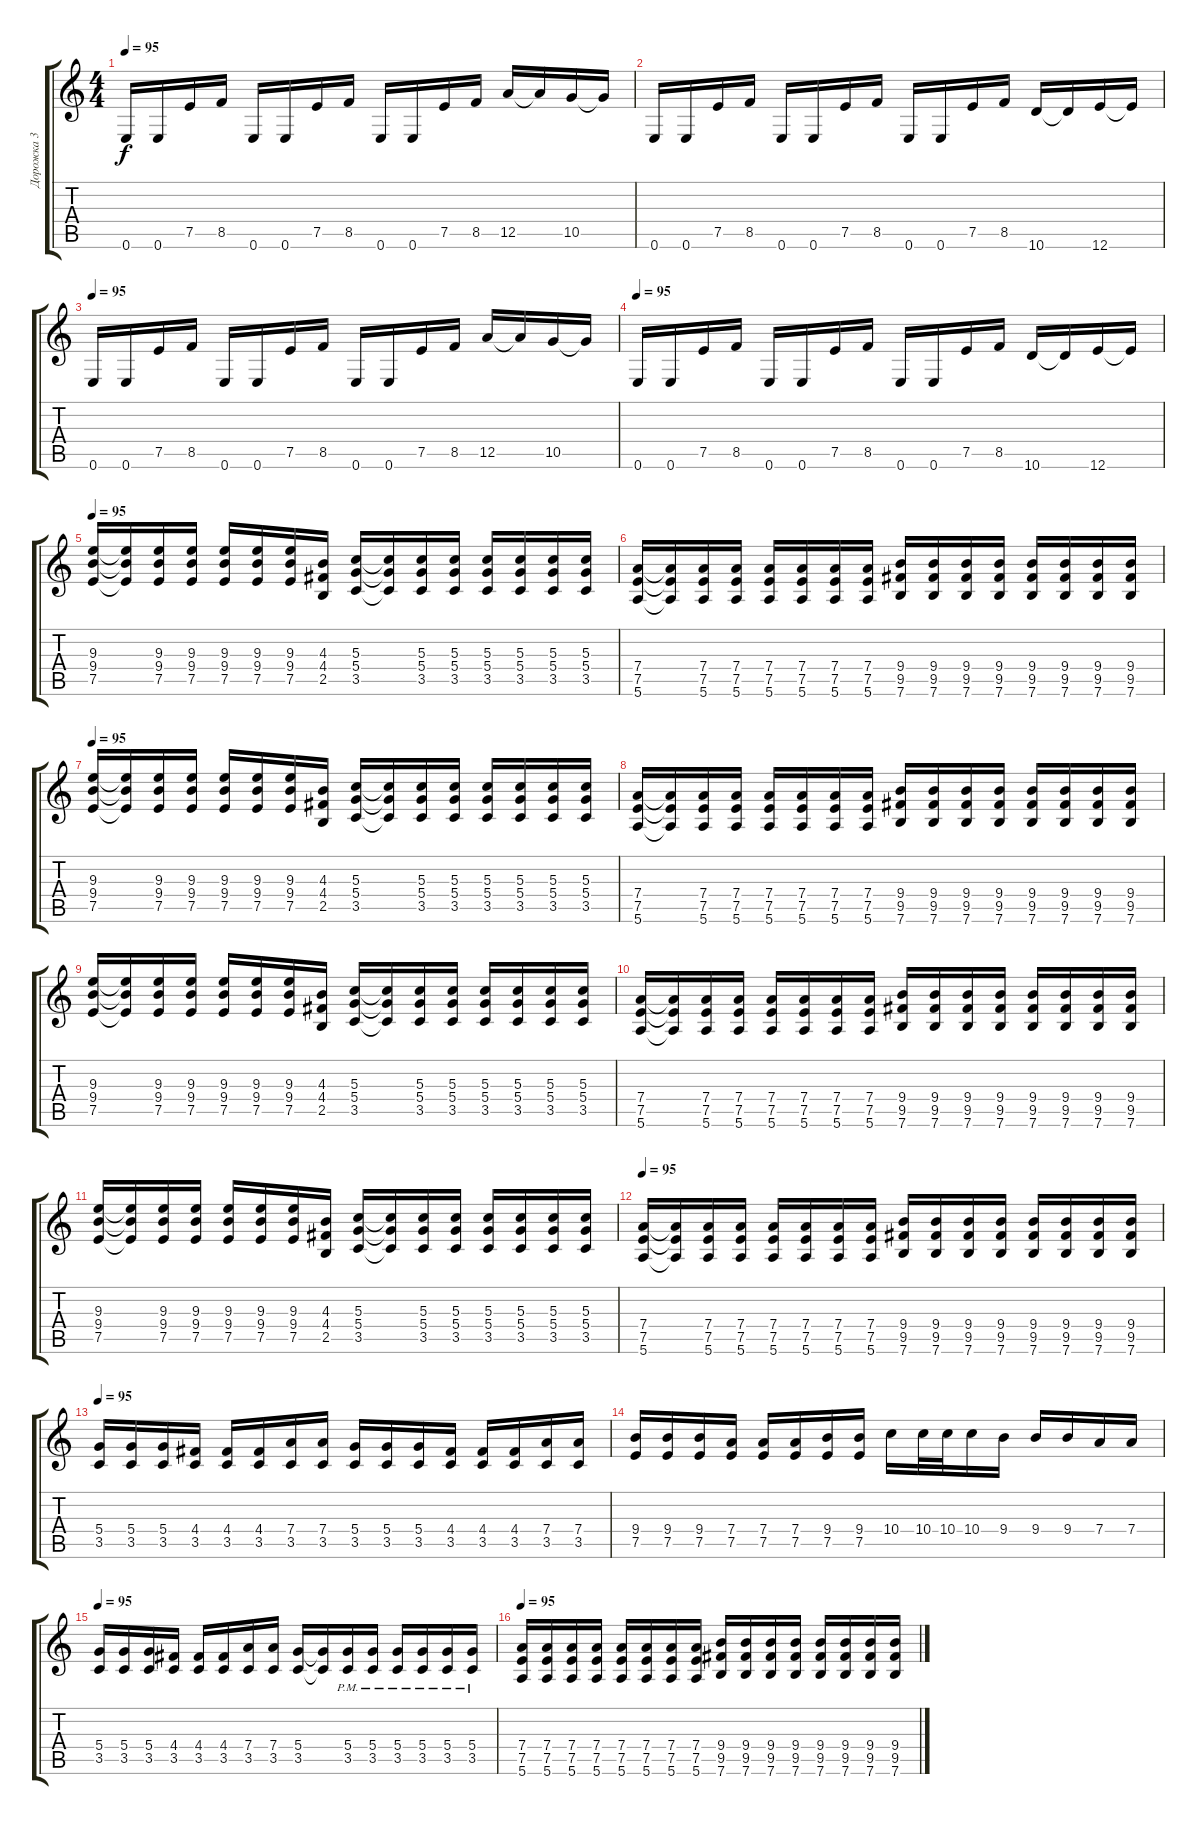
\track ("Дорожка 3" "Дорожка 3") {instrument distortionguitar}
\staff {score tabs}
\tuning (E4 B3 G3 D3 A2 E2) {hide}
\ts (4 4)
\tempo 95
\clef g2
\ks c
0.6.16{dy f} 0.6.16 7.5.16 8.5.16 0.6.16 0.6.16 7.5.16 8.5.16 0.6.16 0.6.16 7.5.16 8.5.16 12.5.16 12.5{t}.16 10.5.16 10.5{t}.16 |
0.6.16 0.6.16 7.5.16 8.5.16 0.6.16 0.6.16 7.5.16 8.5.16 0.6.16 0.6.16 7.5.16 8.5.16 10.6.16 10.6{t}.16 12.6.16 12.6{t}.16 |
\tempo 95
0.6.16 0.6.16 7.5.16 8.5.16 0.6.16 0.6.16 7.5.16 8.5.16 0.6.16 0.6.16 7.5.16 8.5.16 12.5.16 12.5{t}.16 10.5.16 10.5{t}.16 |
\tempo 95
0.6.16 0.6.16 7.5.16 8.5.16 0.6.16 0.6.16 7.5.16 8.5.16 0.6.16 0.6.16 7.5.16 8.5.16 10.6.16 10.6{t}.16 12.6.16 12.6{t}.16 |
\tempo 95
(9.3 9.4 7.5).16 (9.3{t} 9.4{t} 7.5{t}).16 (9.3 9.4 7.5).16 (9.3 9.4 7.5).16 (9.3 9.4 7.5).16 (9.3 9.4 7.5).16 (9.3 9.4 7.5).16 (4.3 4.4 2.5).16 (5.3 5.4 3.5).16 (5.3{t} 5.4{t} 3.5{t}).16 (5.3 5.4 3.5).16 (5.3 5.4 3.5).16 (5.3 5.4 3.5).16 (5.3 5.4 3.5).16 (5.3 5.4 3.5).16 (5.3 5.4 3.5).16 |
(7.4 7.5 5.6).16 (7.4{t} 7.5{t} 5.6{t}).16 (7.4 7.5 5.6).16 (7.4 7.5 5.6).16 (7.4 7.5 5.6).16 (7.4 7.5 5.6).16 (7.4 7.5 5.6).16 (7.4 7.5 5.6).16 (9.4 9.5 7.6).16 (9.4 9.5 7.6).16 (9.4 9.5 7.6).16 (9.4 9.5 7.6).16 (9.4 9.5 7.6).16 (9.4 9.5 7.6).16 (9.4 9.5 7.6).16 (9.4 9.5 7.6).16 |
\tempo 95
(9.3 9.4 7.5).16 (9.3{t} 9.4{t} 7.5{t}).16 (9.3 9.4 7.5).16 (9.3 9.4 7.5).16 (9.3 9.4 7.5).16 (9.3 9.4 7.5).16 (9.3 9.4 7.5).16 (4.3 4.4 2.5).16 (5.3 5.4 3.5).16 (5.3{t} 5.4{t} 3.5{t}).16 (5.3 5.4 3.5).16 (5.3 5.4 3.5).16 (5.3 5.4 3.5).16 (5.3 5.4 3.5).16 (5.3 5.4 3.5).16 (5.3 5.4 3.5).16 |
(7.4 7.5 5.6).16 (7.4{t} 7.5{t} 5.6{t}).16 (7.4 7.5 5.6).16 (7.4 7.5 5.6).16 (7.4 7.5 5.6).16 (7.4 7.5 5.6).16 (7.4 7.5 5.6).16 (7.4 7.5 5.6).16 (9.4 9.5 7.6).16 (9.4 9.5 7.6).16 (9.4 9.5 7.6).16 (9.4 9.5 7.6).16 (9.4 9.5 7.6).16 (9.4 9.5 7.6).16 (9.4 9.5 7.6).16 (9.4 9.5 7.6).16 |
(9.3 9.4 7.5).16 (9.3{t} 9.4{t} 7.5{t}).16 (9.3 9.4 7.5).16 (9.3 9.4 7.5).16 (9.3 9.4 7.5).16 (9.3 9.4 7.5).16 (9.3 9.4 7.5).16 (4.3 4.4 2.5).16 (5.3 5.4 3.5).16 (5.3{t} 5.4{t} 3.5{t}).16 (5.3 5.4 3.5).16 (5.3 5.4 3.5).16 (5.3 5.4 3.5).16 (5.3 5.4 3.5).16 (5.3 5.4 3.5).16 (5.3 5.4 3.5).16 |
(7.4 7.5 5.6).16 (7.4{t} 7.5{t} 5.6{t}).16 (7.4 7.5 5.6).16 (7.4 7.5 5.6).16 (7.4 7.5 5.6).16 (7.4 7.5 5.6).16 (7.4 7.5 5.6).16 (7.4 7.5 5.6).16 (9.4 9.5 7.6).16 (9.4 9.5 7.6).16 (9.4 9.5 7.6).16 (9.4 9.5 7.6).16 (9.4 9.5 7.6).16 (9.4 9.5 7.6).16 (9.4 9.5 7.6).16 (9.4 9.5 7.6).16 |
(9.3 9.4 7.5).16 (9.3{t} 9.4{t} 7.5{t}).16 (9.3 9.4 7.5).16 (9.3 9.4 7.5).16 (9.3 9.4 7.5).16 (9.3 9.4 7.5).16 (9.3 9.4 7.5).16 (4.3 4.4 2.5).16 (5.3 5.4 3.5).16 (5.3{t} 5.4{t} 3.5{t}).16 (5.3 5.4 3.5).16 (5.3 5.4 3.5).16 (5.3 5.4 3.5).16 (5.3 5.4 3.5).16 (5.3 5.4 3.5).16 (5.3 5.4 3.5).16 |
\tempo 95
(7.4 7.5 5.6).16 (7.4{t} 7.5{t} 5.6{t}).16 (7.4 7.5 5.6).16 (7.4 7.5 5.6).16 (7.4 7.5 5.6).16 (7.4 7.5 5.6).16 (7.4 7.5 5.6).16 (7.4 7.5 5.6).16 (9.4 9.5 7.6).16 (9.4 9.5 7.6).16 (9.4 9.5 7.6).16 (9.4 9.5 7.6).16 (9.4 9.5 7.6).16 (9.4 9.5 7.6).16 (9.4 9.5 7.6).16 (9.4 9.5 7.6).16 |
\tempo 95
(5.4 3.5).16 (5.4 3.5).16 (5.4 3.5).16 (4.4 3.5).16 (4.4 3.5).16 (4.4 3.5).16 (7.4 3.5).16 (7.4 3.5).16 (5.4 3.5).16 (5.4 3.5).16 (5.4 3.5).16 (4.4 3.5).16 (4.4 3.5).16 (4.4 3.5).16 (7.4 3.5).16 (7.4 3.5).16 |
(9.4 7.5).16 (9.4 7.5).16 (9.4 7.5).16 (7.4 7.5).16 (7.4 7.5).16 (7.4 7.5).16 (9.4 7.5).16 (9.4 7.5).16 10.4.16 10.4.32 10.4.32 10.4.16 9.4.16 9.4.16 9.4.16 7.4.16 7.4.16 |
\tempo 95
(5.4 3.5).16 (5.4 3.5).16 (5.4 3.5).16 (4.4 3.5).16 (4.4 3.5).16 (4.4 3.5).16 (7.4 3.5).16 (7.4 3.5).16 (5.4 3.5).16 (5.4{t} 3.5{t}).16 (5.4{pm} 3.5{pm}).16 (5.4{pm} 3.5{pm}).16 (5.4{pm} 3.5{pm}).16 (5.4{pm} 3.5{pm}).16 (5.4{pm} 3.5{pm}).16 (5.4{pm} 3.5{pm}).16 |
\tempo 95
(7.4 7.5 5.6).16 (7.4 7.5 5.6).16 (7.4 7.5 5.6).16 (7.4 7.5 5.6).16 (7.4 7.5 5.6).16 (7.4 7.5 5.6).16 (7.4 7.5 5.6).16 (7.4 7.5 5.6).16 (9.4 9.5 7.6).16 (9.4 9.5 7.6).16 (9.4 9.5 7.6).16 (9.4 9.5 7.6).16 (9.4 9.5 7.6).16 (9.4 9.5 7.6).16 (9.4 9.5 7.6).16 (9.4 9.5 7.6).16
